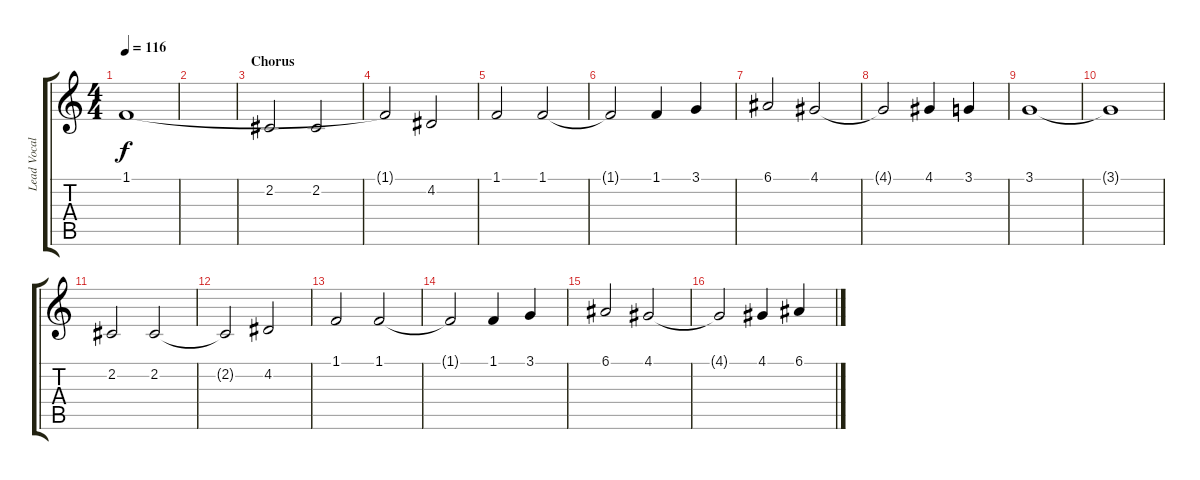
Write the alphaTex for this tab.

\track ("Lead Vocals - Fabio Lione" "Lead Vocal") {instrument panflute}
\staff {score tabs}
\tuning (E4 B3 G3 D3 A2 E2) {hide}
\ts (4 4)
\tempo 116
\clef g2
\ks c
1.1.1{dy f} |
|
\section ("" "Chorus")
2.2.2 2.2.2 |
1.1{t}.2 4.2.2 |
1.1.2 1.1.2 |
1.1{t}.2 1.1.4 3.1.4 |
6.1.2 4.1.2 |
4.1{t}.2 4.1.4 3.1.4 |
3.1.1 |
3.1{t}.1 |
2.2.2 2.2.2 |
2.2{t}.2 4.2.2 |
1.1.2 1.1.2 |
1.1{t}.2 1.1.4 3.1.4 |
6.1.2 4.1.2 |
4.1{t}.2 4.1.4 6.1.4
